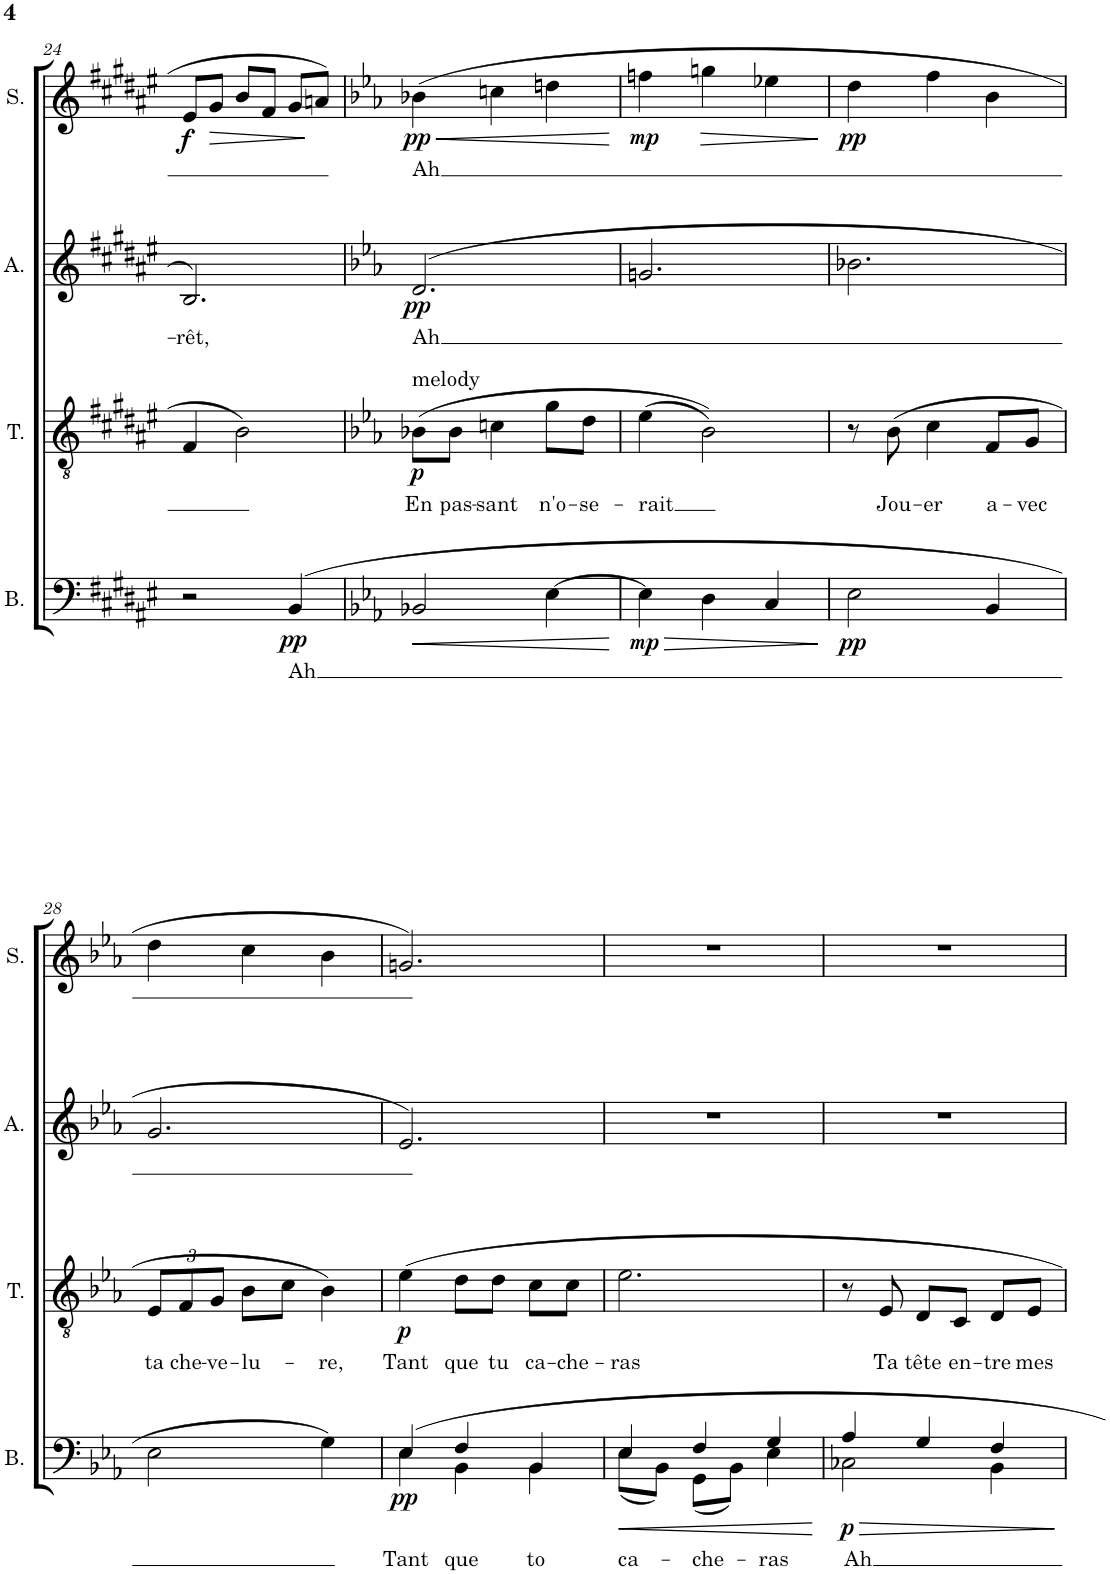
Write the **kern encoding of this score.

**kern	**text	**dynam	**kern	**text	**dynam	**kern	**text	**dynam	**kern	**text	**dynam
*part4	*part4	*part4	*part3	*part3	*part3	*part2	*part2	*part2	*part1	*part1	*part1
*staff4	*staff4	*staff4	*staff3	*staff3	*staff3	*staff2	*staff2	*staff2	*staff1	*staff1	*staff1
*I"Bass	*	*	*I"Tenor	*	*	*I"Alto	*	*	*I"Soprano	*	*
*I'B.	*	*	*I'T.	*	*	*I'A.	*	*	*I'S.	*	*
!!LO:PB:g=z
*clefF4	*	*	*clefGv2	*	*	*clefG2	*	*	*clefG2	*	*
*k[f#c#g#d#a#e#]	*	*	*k[f#c#g#d#a#e#]	*	*	*k[f#c#g#d#a#e#]	*	*	*k[f#c#g#d#a#e#]	*	*
*M3/4	*	*	*M3/4	*	*	*M3/4	*	*	*M3/4	*	*
=24	=24	=24	=24	=24	=24	=24	=24	=24	=24	=24	=24
!	!	!	!	!	!	!	!LO:LY:b	!	!	!	!LO:DY:b
2r	.	.	4F#/	.	.	2.B/	-rêt,	.	8e#/L	.	f
!	!	!	!	!	!	!	!	!	!	!	!LO:HP:b
.	.	.	.	.	.	.	.	.	8g#/J	.	>
.	.	.	2B\	.	.	.	.	.	8b/L	.	.
.	.	.	.	.	.	.	.	.	8f#/J	.	.
!	!LO:LY:b	!LO:DY:b	!	!	!	!	!	!	!	!	!
(4BB/	Ah	pp	.	.	.	.	.	.	8g#/L	.	.
.	.	.	.	.	.	.	.	.	8an/J	.	]
=25	=25	=25	=25	=25	=25	=25	=25	=25	=25	=25	=25
*k[b-e-a-]	*	*	*k[b-e-a-]	*	*	*k[b-e-a-]	*	*	*k[b-e-a-]	*	*
!	!	!	!LO:TX:a:t=melody	!	!	!	!	!	!	!	!
!	!	!LO:HP:b	!	!LO:LY:b	!LO:DY:b	!	!LO:LY:b	!LO:DY:b	!	!LO:LY:b	!LO:HP:b
!	!	!	!	!	!	!	!	!	!	!	!LO:DY:n=1:b
2BB-X/	.	<	(8B-X\L	En	p	(2.d/	Ah	pp	(4b-X\	Ah	< pp
!	!	!	!	!LO:LY:b	!	!	!	!	!	!	!
.	.	.	8B-\J	pas-	.	.	.	.	.	.	.
!	!	!	!	!LO:LY:b	!	!	!	!	!	!	!
.	.	.	4cn\	-sant	.	.	.	.	4ccn\	.	.
!	!	!	!	!LO:LY:b	!	!	!	!	!	!	!
[4E-\	.	.	8g\L	n'o-	.	.	.	.	4ddn\	.	.
!	!	!	!	!LO:LY:b	!	!	!	!	!	!	!
.	.	.	8d\J	-se-	.	.	.	.	.	.	.
.	.	.	.	.	.	.	.	.	.	.	[
=26	=26	=26	=26	=26	=26	=26	=26	=26	=26	=26	=26
!	!	!LO:HP:b	!	!LO:LY:b	!	!	!	!	!	!	!LO:HP:b
!	!	!LO:DY:n=1:b	!	!	!	!	!	!	!	!	!LO:DY:n=1:b
4E-\]	.	> mp	(4e-\	-rait	.	2.gn/	.	.	4ffn\	.	> mp
4D\	.	.	2B-\))	.	.	.	.	.	4ggn\	.	.
4C/	.	.	.	.	.	.	.	.	4ee-X\	.	.
.	.	[	.	.	.	.	.	.	.	.	]
=27	=27	=27	=27	=27	=27	=27	=27	=27	=27	=27	=27
!	!	!LO:DY:b	!	!	!	!	!	!	!	!	!LO:DY:b
2E-\	.	pp	8r	.	.	2.b-X\	.	.	4dd\	.	pp
!	!	!	!	!LO:LY:b	!	!	!	!	!	!	!
.	.	.	(8B-\	Jou-	.	.	.	.	.	.	.
!	!	!	!	!LO:LY:b	!	!	!	!	!	!	!
.	.	.	4c\	-er	.	.	.	.	4ff\	.	.
!	!	!	!	!LO:LY:b	!	!	!	!	!	!	!
4BB-/	.	.	8F/L	a-	.	.	.	.	4b-\	.	.
!	!	!	!	!LO:LY:b	!	!	!	!	!	!	!
.	.	.	8G/J	-vec	.	.	.	.	.	.	.
!!LO:LB:g=z
=28	=28	=28	=28	=28	=28	=28	=28	=28	=28	=28	=28
*	*	*	*Xbrackettup	*	*	*	*	*	*	*	*
!	!	!	!	!LO:LY:b	!	!	!	!	!	!	!
2E-\	.	.	12E-/L	ta	.	2.g/	.	.	4dd\	.	.
!	!	!	!	!LO:LY:b	!	!	!	!	!	!	!
.	.	.	12F/	che-	.	.	.	.	.	.	.
!	!	!	!	!LO:LY:b	!	!	!	!	!	!	!
.	.	.	12G/J	-ve-	.	.	.	.	.	.	.
!	!	!	!	!LO:LY:b	!	!	!	!	!	!	!
.	.	.	8B-\L	-lu-	.	.	.	.	4cc\	.	.
.	.	.	8c\J	.	.	.	.	.	.	.	.
!	!	!	!	!LO:LY:b	!	!	!	!	!	!	!
4G\)	.	.	4B-\)	-re,	.	.	.	.	4b-\	.	.
=29	=29	=29	=29	=29	=29	=29	=29	=29	=29	=29	=29
*^	*	*	*	*	*	*	*	*	*	*	*
!	!	!LO:LY:b	!LO:DY:b	!	!LO:LY:b	!LO:DY:b	!	!	!	!	!	!
4E-/	4E-\	Tant	pp	4e-\	Tant	p	2.e-/)	.	.	2.gn/)	.	.
!	!	!LO:LY:b	!	!	!LO:LY:b	!	!	!	!	!	!	!
4F/	4BB-\	que	.	8d\L	que	.	.	.	.	.	.	.
!	!	!	!	!	!LO:LY:b	!	!	!	!	!	!	!
.	.	.	.	8d\J	tu	.	.	.	.	.	.	.
!	!	!LO:LY:b	!	!	!LO:LY:b	!	!	!	!	!	!	!
4BB-/	4BB-\	to	.	8c\L	ca-	.	.	.	.	.	.	.
!	!	!	!	!	!LO:LY:b	!	!	!	!	!	!	!
.	.	.	.	8c\J	-che-	.	.	.	.	.	.	.
=30	=30	=30	=30	=30	=30	=30	=30	=30	=30	=30	=30	=30
!	!	!LO:LY:b	!LO:HP:b	!	!LO:LY:b	!	!	!	!	!	!	!
4E-/	(8E-\L	ca-	<	2.e-\	-ras	.	2.r	.	.	2.r	.	.
.	8BB-\J)	.	.	.	.	.	.	.	.	.	.	.
!	!	!LO:LY:b	!	!	!	!	!	!	!	!	!	!
4F/	(8GG\L	-che-	.	.	.	.	.	.	.	.	.	.
.	8BB-\J)	.	.	.	.	.	.	.	.	.	.	.
!	!	!LO:LY:b	!	!	!	!	!	!	!	!	!	!
4G/	4E-\	ras	.	.	.	.	.	.	.	.	.	.
*v	*v	*	*	*	*	*	*	*	*	*	*	*
.	.	]	.	.	.	.	.	.	.	.	.
=31	=31	=31	=31	=31	=31	=31	=31	=31	=31	=31	=31
!	!LO:LY:b	!LO:DY:b	!	!	!	!	!	!	!	!	!
*^	*	*	*	*	*	*	*	*	*	*	*
4A-/	2C-X\	Ah	p	8r	.	.	2.r	.	.	2.r	.	.
!	!	!	!	!	!LO:LY:b	!	!	!	!	!	!	!
.	.	.	.	8E-/	Ta	.	.	.	.	.	.	.
!	!	!	!	!	!LO:LY:b	!	!	!	!	!	!	!
4G/	.	.	.	8D/L	tête	.	.	.	.	.	.	.
!	!	!	!	!	!LO:LY:b	!	!	!	!	!	!	!
.	.	.	.	8C/J	en-	.	.	.	.	.	.	.
!	!	!	!	!	!LO:LY:b	!	!	!	!	!	!	!
4F/	4BB-\	.	.	8D/L	-tre	.	.	.	.	.	.	.
!	!	!	!	!	!LO:LY:b	!	!	!	!	!	!	!
.	.	.	.	8E-/J	mes	.	.	.	.	.	.	.
*v	*v	*	*	*	*	*	*	*	*	*	*	*
.	.	[	.	.	.	.	.	.	.	.	.
=	=	=	=	=	=	=	=	=	=	=	=
*-	*-	*-	*-	*-	*-	*-	*-	*-	*-	*-	*-
